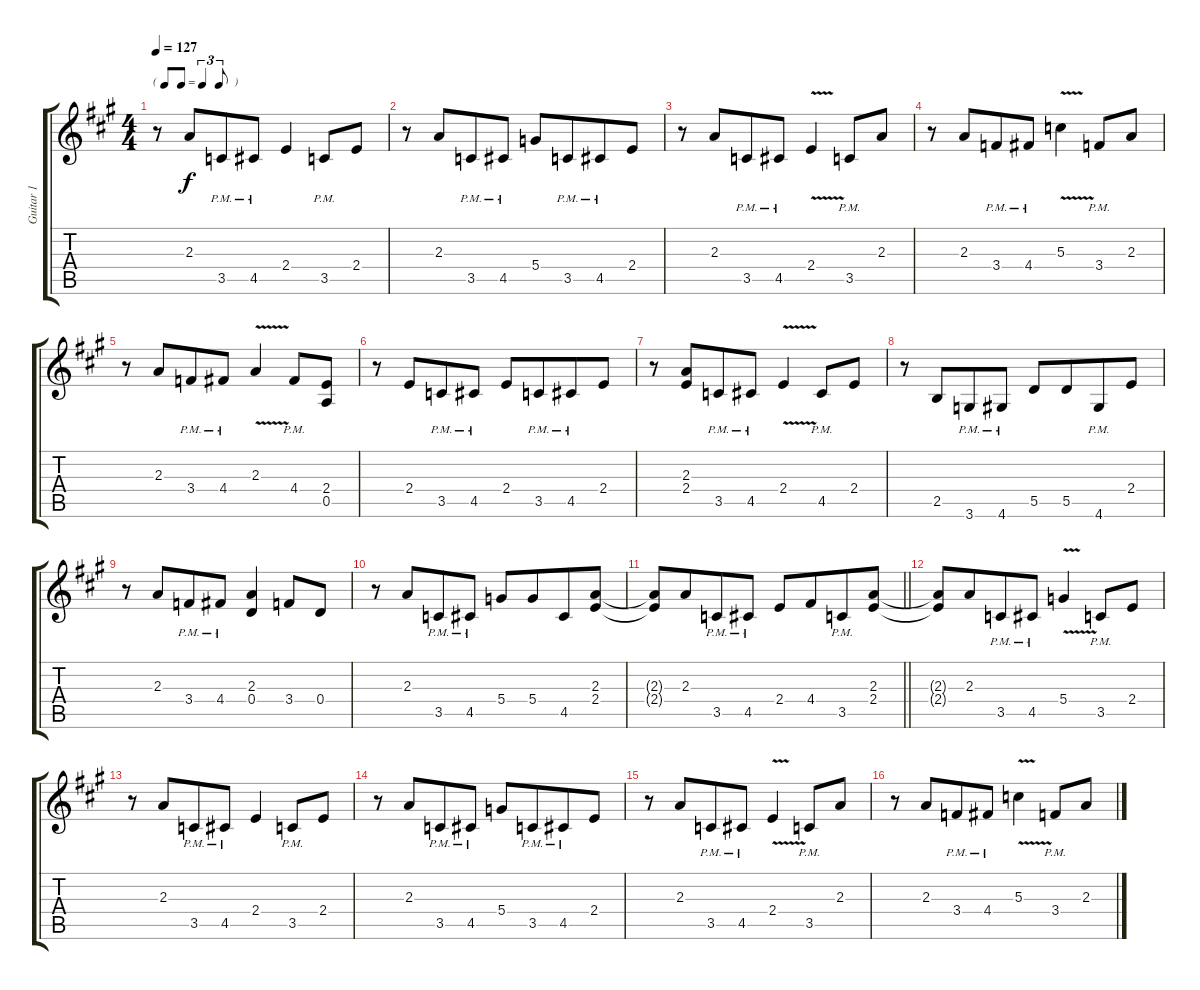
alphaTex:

\track ("Guitar 1" "Guitar 1") {instrument overdrivenguitar}
\staff {score tabs}
\tuning (E4 B3 G3 D3 A2 E2) {hide}
\ts (4 4)
\tf triplet8th
\tempo 127
\clef g2
\ks a
r.8{dy f} 2.3.8{beam merge} 3.5{pm}.8 4.5{pm}.8 2.4.4 3.5{pm}.8 2.4.8 |
r.8 2.3.8{beam merge} 3.5{pm}.8 4.5{pm}.8 5.4.8 3.5{pm}.8{beam merge} 4.5{pm}.8 2.4.8 |
r.8 2.3.8{beam merge} 3.5{pm}.8 4.5{pm}.8 2.4{v}.4 3.5{pm}.8 2.3.8 |
r.8 2.3.8{beam merge} 3.4{pm}.8 4.4{pm}.8 5.3{v}.4 3.4{pm}.8 2.3.8 |
r.8 2.3.8{beam merge} 3.4{pm}.8 4.4{pm}.8 2.3{v}.4 4.4{pm}.8 (2.4 0.5).8 |
r.8 2.4.8{beam merge} 3.5{pm}.8 4.5{pm}.8 2.4.8 3.5{pm}.8{beam merge} 4.5{pm}.8 2.4.8 |
r.8 (2.3 2.4).8{beam merge} 3.5{pm}.8 4.5{pm}.8 2.4{v}.4 4.5{pm}.8 2.4.8 |
r.8 2.5.8{beam merge} 3.6{pm}.8 4.6{pm}.8 5.5.8 5.5.8{beam merge} 4.6{pm}.8 2.4.8 |
r.8 2.3.8{beam merge} 3.4{pm}.8 4.4{pm}.8 (2.3 0.4).4 3.4.8 0.4.8 |
r.8 2.3.8{beam merge} 3.5{pm}.8 4.5{pm}.8 5.4.8 5.4.8{beam merge} 4.5.8 (2.3 2.4).8 |
\barLineRight lightlight
(2.3{t} 2.4{t}).8 2.3.8{beam merge} 3.5{pm}.8 4.5{pm}.8 2.4.8 4.4.8{beam merge} 3.5{pm}.8 (2.3 2.4).8 |
(2.3{t} 2.4{t}).8 2.3.8{beam merge} 3.5{pm}.8 4.5{pm}.8 5.4{v}.4 3.5{pm}.8 2.4.8 |
r.8 2.3.8{beam merge} 3.5{pm}.8 4.5{pm}.8 2.4.4 3.5{pm}.8 2.4.8 |
r.8 2.3.8{beam merge} 3.5{pm}.8 4.5{pm}.8 5.4.8 3.5{pm}.8{beam merge} 4.5{pm}.8 2.4.8 |
r.8 2.3.8{beam merge} 3.5{pm}.8 4.5{pm}.8 2.4{v}.4 3.5{pm}.8 2.3.8 |
r.8 2.3.8{beam merge} 3.4{pm}.8 4.4{pm}.8 5.3{v}.4 3.4{pm}.8 2.3.8
